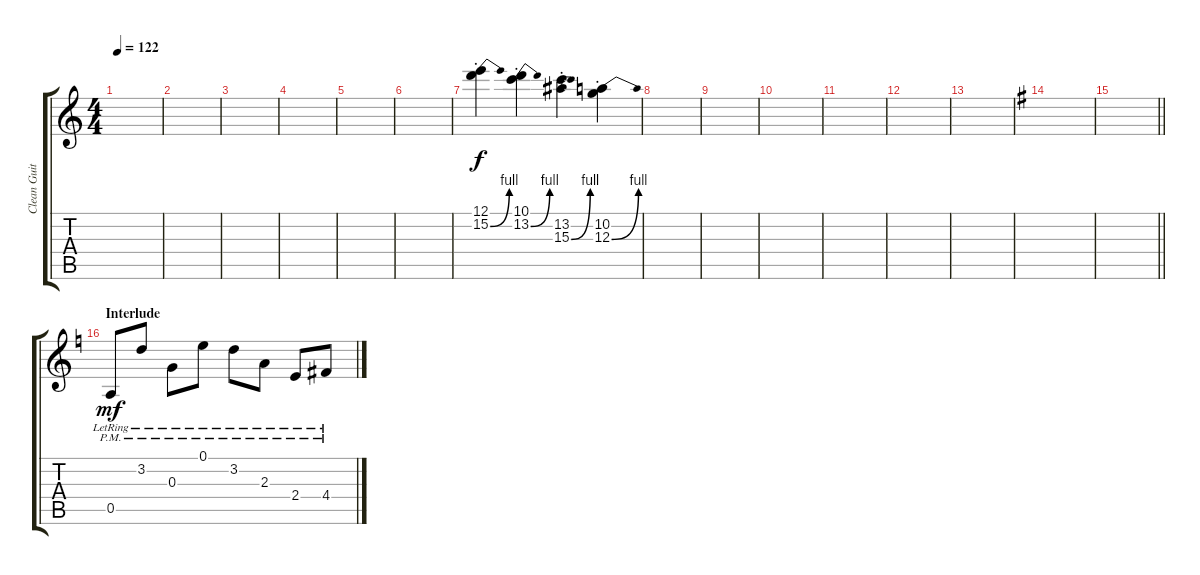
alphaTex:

\track ("Clean Guitar" "Clean Guit") {instrument electricguitarclean}
\staff {score tabs}
\tuning (E4 B3 G3 D3 A2 E2) {hide}
\ts (4 4)
\tempo 122
\clef g2
\ks c
|
|
|
|
|
|
(12.1{st} 15.2{be (bend 0 0 60 4) st}).4{dy f instrument electricguitarclean} (10.1{st} 13.2{be (bend 0 0 60 4) st}).4{balance 1} (13.2{st} 15.3{be (bend 0 0 60 4) st}).4{balance 14} (10.2{st} 12.3{be (bend 0 0 60 4) st}).4{balance 2} |
|
|
|
|
|
|
\ks g
|
\barLineRight lightlight
|
\section ("" "Interlude")
\ks c
0.5{pm lr}.8{dy mf instrument electricguitarclean} 3.2{pm lr}.8 0.3{pm lr}.8 0.1{pm lr}.8 3.2{pm lr}.8 2.3{pm lr}.8 2.4{pm lr}.8 4.4{pm lr}.8
